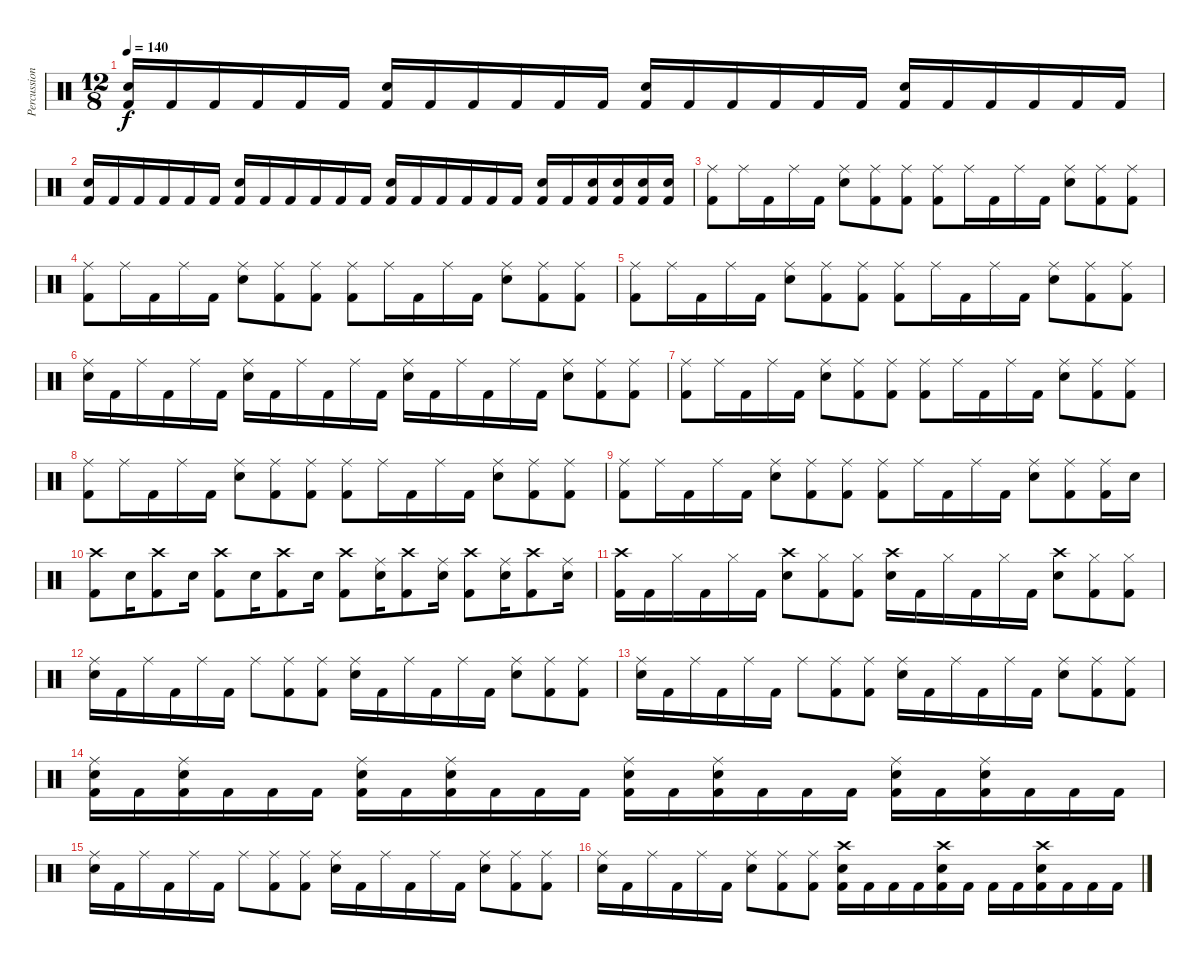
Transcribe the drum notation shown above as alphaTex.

\track ("Percussion" "Percussion") {instrument percussion}
\staff {score}
\articulation defaults
\ts (12 8)
\tempo 140
\clef neutral
\ks c
("Snare (hit) 2" "Kick (hit) 2").16{dy f} "Kick (hit) 2".16 "Kick (hit) 2".16 "Kick (hit) 2".16 "Kick (hit) 2".16 "Kick (hit) 2".16 ("Snare (hit) 2" "Kick (hit) 2").16 "Kick (hit) 2".16 "Kick (hit) 2".16 "Kick (hit) 2".16 "Kick (hit) 2".16 "Kick (hit) 2".16 ("Snare (hit) 2" "Kick (hit) 2").16 "Kick (hit) 2".16 "Kick (hit) 2".16 "Kick (hit) 2".16 "Kick (hit) 2".16 "Kick (hit) 2".16 ("Snare (hit) 2" "Kick (hit) 2").16 "Kick (hit) 2".16 "Kick (hit) 2".16 "Kick (hit) 2".16 "Kick (hit) 2".16 "Kick (hit) 2".16 |
("Snare (hit) 2" "Kick (hit) 2").16 "Kick (hit) 2".16 "Kick (hit) 2".16 "Kick (hit) 2".16 "Kick (hit) 2".16 "Kick (hit) 2".16 ("Snare (hit) 2" "Kick (hit) 2").16 "Kick (hit) 2".16 "Kick (hit) 2".16 "Kick (hit) 2".16 "Kick (hit) 2".16 "Kick (hit) 2".16 ("Snare (hit) 2" "Kick (hit) 2").16 "Kick (hit) 2".16 "Kick (hit) 2".16 "Kick (hit) 2".16 "Kick (hit) 2".16 "Kick (hit) 2".16 ("Snare (hit) 2" "Kick (hit) 2").16 "Kick (hit) 2".16 ("Snare (hit) 2" "Kick (hit) 2").16 ("Snare (hit) 2" "Kick (hit) 2").16 ("Snare (hit) 2" "Kick (hit) 2").16 ("Snare (hit) 2" "Kick (hit) 2").16 |
("Ride (middle)" "Kick (hit) 2").8 "Ride (middle)".16 "Kick (hit) 2".16 "Ride (middle)".16 "Kick (hit) 2".16 ("Ride (middle)" "Snare (hit) 2").8 ("Ride (middle)" "Kick (hit) 2").8 ("Ride (middle)" "Kick (hit) 2").8 ("Ride (middle)" "Kick (hit) 2").8 "Ride (middle)".16 "Kick (hit) 2".16 "Ride (middle)".16 "Kick (hit) 2".16 ("Ride (middle)" "Snare (hit) 2").8 ("Ride (middle)" "Kick (hit) 2").8 ("Ride (middle)" "Kick (hit) 2").8 |
("Ride (middle)" "Kick (hit) 2").8 "Ride (middle)".16 "Kick (hit) 2".16 "Ride (middle)".16 "Kick (hit) 2".16 ("Ride (middle)" "Snare (hit) 2").8 ("Ride (middle)" "Kick (hit) 2").8 ("Ride (middle)" "Kick (hit) 2").8 ("Ride (middle)" "Kick (hit) 2").8 "Ride (middle)".16 "Kick (hit) 2".16 "Ride (middle)".16 "Kick (hit) 2".16 ("Ride (middle)" "Snare (hit) 2").8 ("Ride (middle)" "Kick (hit) 2").8 ("Ride (middle)" "Kick (hit) 2").8 |
("Ride (middle)" "Kick (hit) 2").8 "Ride (middle)".16 "Kick (hit) 2".16 "Ride (middle)".16 "Kick (hit) 2".16 ("Ride (middle)" "Snare (hit) 2").8 ("Ride (middle)" "Kick (hit) 2").8 ("Ride (middle)" "Kick (hit) 2").8 ("Ride (middle)" "Kick (hit) 2").8 "Ride (middle)".16 "Kick (hit) 2".16 "Ride (middle)".16 "Kick (hit) 2".16 ("Ride (middle)" "Snare (hit) 2").8 ("Ride (middle)" "Kick (hit) 2").8 ("Ride (middle)" "Kick (hit) 2").8 |
("Ride (middle)" "Snare (hit) 2").16 "Kick (hit) 2".16 "Ride (middle)".16 "Kick (hit) 2".16 "Ride (middle)".16 "Kick (hit) 2".16 ("Ride (middle)" "Snare (hit) 2").16 "Kick (hit) 2".16 "Ride (middle)".16 "Kick (hit) 2".16 "Ride (middle)".16 "Kick (hit) 2".16 ("Ride (middle)" "Snare (hit) 2").16 "Kick (hit) 2".16 "Ride (middle)".16 "Kick (hit) 2".16 "Ride (middle)".16 "Kick (hit) 2".16 ("Ride (middle)" "Snare (hit) 2").8 ("Ride (middle)" "Kick (hit) 2").8 ("Ride (middle)" "Kick (hit) 2").8 |
("Ride (middle)" "Kick (hit) 2").8 "Ride (middle)".16 "Kick (hit) 2".16 "Ride (middle)".16 "Kick (hit) 2".16 ("Ride (middle)" "Snare (hit) 2").8 ("Ride (middle)" "Kick (hit) 2").8 ("Ride (middle)" "Kick (hit) 2").8 ("Ride (middle)" "Kick (hit) 2").8 "Ride (middle)".16 "Kick (hit) 2".16 "Ride (middle)".16 "Kick (hit) 2".16 ("Ride (middle)" "Snare (hit) 2").8 ("Ride (middle)" "Kick (hit) 2").8 ("Ride (middle)" "Kick (hit) 2").8 |
("Ride (middle)" "Kick (hit) 2").8 "Ride (middle)".16 "Kick (hit) 2".16 "Ride (middle)".16 "Kick (hit) 2".16 ("Ride (middle)" "Snare (hit) 2").8 ("Ride (middle)" "Kick (hit) 2").8 ("Ride (middle)" "Kick (hit) 2").8 ("Ride (middle)" "Kick (hit) 2").8 "Ride (middle)".16 "Kick (hit) 2".16 "Ride (middle)".16 "Kick (hit) 2".16 ("Ride (middle)" "Snare (hit) 2").8 ("Ride (middle)" "Kick (hit) 2").8 ("Ride (middle)" "Kick (hit) 2").8 |
("Ride (middle)" "Kick (hit) 2").8 "Ride (middle)".16 "Kick (hit) 2".16 "Ride (middle)".16 "Kick (hit) 2".16 ("Ride (middle)" "Snare (hit) 2").8 ("Ride (middle)" "Kick (hit) 2").8 ("Ride (middle)" "Kick (hit) 2").8 ("Ride (middle)" "Kick (hit) 2").8 "Ride (middle)".16 "Kick (hit) 2".16 "Ride (middle)".16 "Kick (hit) 2".16 ("Ride (middle)" "Snare (hit) 2").8 ("Ride (middle)" "Kick (hit) 2").8 ("Ride (middle)" "Kick (hit) 2").16 "Snare (hit) 2".16 |
("Crash high (hit)" "Kick (hit) 2").8 "Snare (hit) 2".16 ("Crash high (hit)" "Kick (hit) 2").8 "Snare (hit) 2".16 ("Crash high (hit)" "Kick (hit) 2").8 "Snare (hit) 2".16 ("Crash high (hit)" "Kick (hit) 2").8 "Snare (hit) 2".16 ("Crash high (hit)" "Kick (hit) 2").8 ("Ride (middle)" "Snare (hit) 2").16 ("Crash high (hit)" "Kick (hit) 2").8 ("Ride (middle)" "Snare (hit) 2").16 ("Crash high (hit)" "Kick (hit) 2").8 ("Ride (middle)" "Snare (hit) 2").16 ("Crash high (hit)" "Kick (hit) 2").8 ("Ride (middle)" "Snare (hit) 2").16 |
("Crash high (hit)" "Kick (hit) 2").16 "Kick (hit) 2".16 "Hi-Hat (closed)".16 "Kick (hit) 2".16 "Hi-Hat (closed)".16 "Kick (hit) 2".16 ("Crash high (hit)" "Snare (hit) 2").8 ("Hi-Hat (closed)" "Kick (hit) 2").8 ("Hi-Hat (closed)" "Kick (hit) 2").8 ("Crash high (hit)" "Snare (hit) 2").16 "Kick (hit) 2".16 "Hi-Hat (closed)".16 "Kick (hit) 2".16 "Hi-Hat (closed)".16 "Kick (hit) 2".16 ("Crash high (hit)" "Snare (hit) 2").8 ("Hi-Hat (closed)" "Kick (hit) 2").8 ("Hi-Hat (closed)" "Kick (hit) 2").8 |
("Ride (middle)" "Snare (hit) 2").16 "Kick (hit) 2".16 "Ride (middle)".16 "Kick (hit) 2".16 "Ride (middle)".16 "Kick (hit) 2".16 "Ride (middle)".8 ("Ride (middle)" "Kick (hit) 2").8 ("Ride (middle)" "Kick (hit) 2").8 ("Ride (middle)" "Snare (hit) 2").16 "Kick (hit) 2".16 "Ride (middle)".16 "Kick (hit) 2".16 "Ride (middle)".16 "Kick (hit) 2".16 ("Ride (middle)" "Snare (hit) 2").8 ("Ride (middle)" "Kick (hit) 2").8 ("Ride (middle)" "Kick (hit) 2").8 |
("Ride (middle)" "Snare (hit) 2").16 "Kick (hit) 2".16 "Ride (middle)".16 "Kick (hit) 2".16 "Ride (middle)".16 "Kick (hit) 2".16 "Ride (middle)".8 ("Ride (middle)" "Kick (hit) 2").8 ("Ride (middle)" "Kick (hit) 2").8 ("Ride (middle)" "Snare (hit) 2").16 "Kick (hit) 2".16 "Ride (middle)".16 "Kick (hit) 2".16 "Ride (middle)".16 "Kick (hit) 2".16 ("Ride (middle)" "Snare (hit) 2").8 ("Ride (middle)" "Kick (hit) 2").8 ("Ride (middle)" "Kick (hit) 2").8 |
("Ride (middle)" "Snare (hit) 2" "Kick (hit) 2").16 "Kick (hit) 2".16 ("Ride (middle)" "Snare (hit) 2" "Kick (hit) 2").16 "Kick (hit) 2".16 "Kick (hit) 2".16 "Kick (hit) 2".16 ("Ride (middle)" "Snare (hit) 2" "Kick (hit) 2").16 "Kick (hit) 2".16 ("Ride (middle)" "Snare (hit) 2" "Kick (hit) 2").16 "Kick (hit) 2".16 "Kick (hit) 2".16 "Kick (hit) 2".16 ("Ride (middle)" "Snare (hit) 2" "Kick (hit) 2").16 "Kick (hit) 2".16 ("Ride (middle)" "Snare (hit) 2" "Kick (hit) 2").16 "Kick (hit) 2".16 "Kick (hit) 2".16 "Kick (hit) 2".16 ("Ride (middle)" "Snare (hit) 2" "Kick (hit) 2").16 "Kick (hit) 2".16 ("Ride (middle)" "Snare (hit) 2" "Kick (hit) 2").16 "Kick (hit) 2".16 "Kick (hit) 2".16 "Kick (hit) 2".16 |
("Ride (middle)" "Snare (hit) 2").16 "Kick (hit) 2".16 "Ride (middle)".16 "Kick (hit) 2".16 "Ride (middle)".16 "Kick (hit) 2".16 "Ride (middle)".8 ("Ride (middle)" "Kick (hit) 2").8 ("Ride (middle)" "Kick (hit) 2").8 ("Ride (middle)" "Snare (hit) 2").16 "Kick (hit) 2".16 "Ride (middle)".16 "Kick (hit) 2".16 "Ride (middle)".16 "Kick (hit) 2".16 ("Ride (middle)" "Snare (hit) 2").8 ("Ride (middle)" "Kick (hit) 2").8 ("Ride (middle)" "Kick (hit) 2").8 |
("Ride (middle)" "Snare (hit) 2").16 "Kick (hit) 2".16 "Ride (middle)".16 "Kick (hit) 2".16 "Ride (middle)".16 "Kick (hit) 2".16 ("Ride (middle)" "Snare (hit) 2").8 ("Ride (middle)" "Kick (hit) 2").8 ("Ride (middle)" "Kick (hit) 2").8 ("Crash high (hit)" "Snare (hit) 2" "Kick (hit) 2").16 "Kick (hit) 2".16 "Kick (hit) 2".16 "Kick (hit) 2".16 ("Crash high (hit)" "Snare (hit) 2" "Kick (hit) 2").16 "Kick (hit) 2".16 "Kick (hit) 2".16 "Kick (hit) 2".16 ("Crash high (hit)" "Snare (hit) 2" "Kick (hit) 2").16 "Kick (hit) 2".16 "Kick (hit) 2".16 "Kick (hit) 2".16
